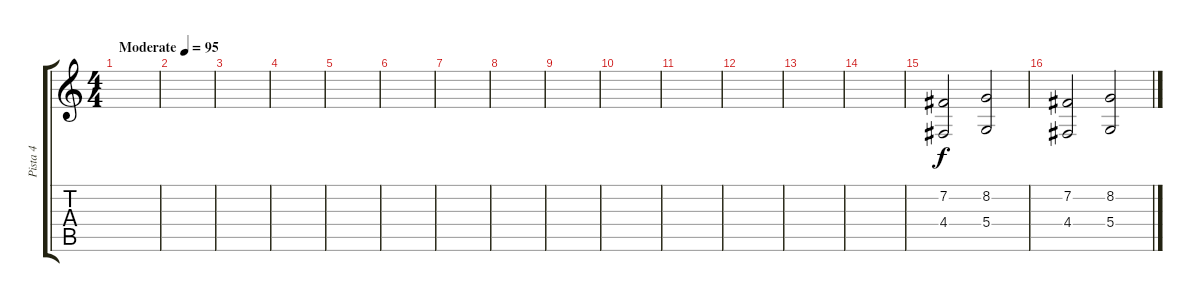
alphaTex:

\track ("Pista 4" "Pista 4") {instrument trumpet}
\staff {score tabs}
\tuning (E4 B3 G3 D3 A2 E2) {hide}
\ts (4 4)
\tempo (95 "Moderate")
\clef g2
\ks c
|
|
|
|
|
|
|
|
|
|
|
|
|
|
(7.2 4.4).2 (8.2 5.4).2 |
(7.2 4.4).2 (8.2 5.4).2
